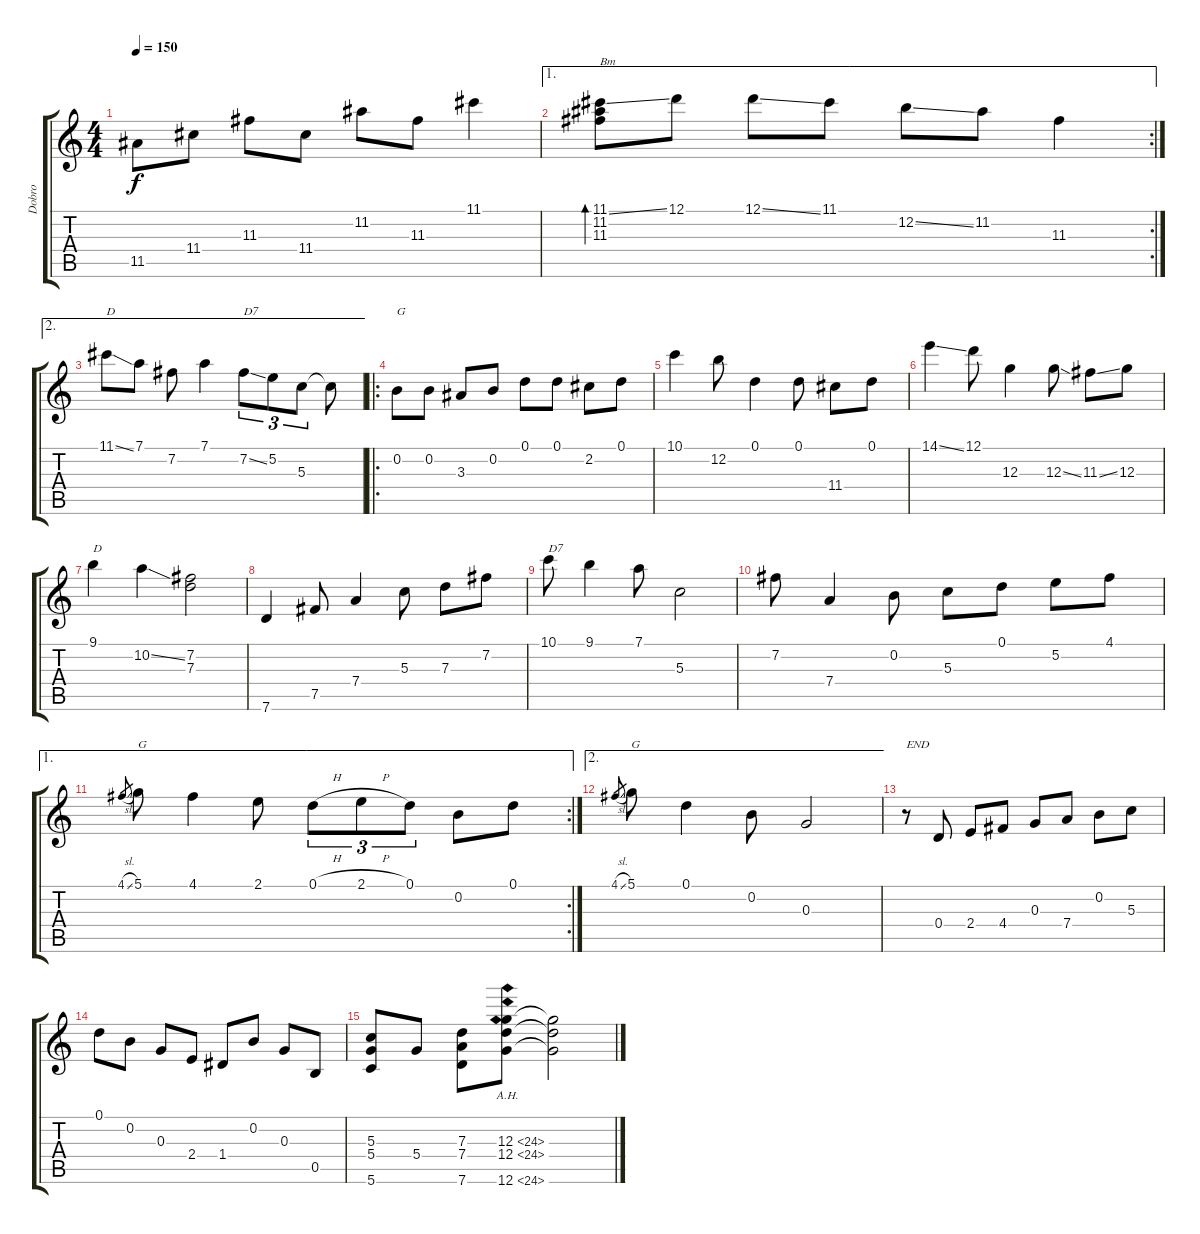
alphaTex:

\track ("Dobro" "Dobro") {instrument acousticguitarsteel}
\staff {score tabs}
\tuning (D4 B3 G3 D3 B2 G2) {hide}
\ts (4 4)
\tempo 150
\clef g2
\ks c
11.5{t}.8{dy f} 11.4.8 11.3.8 11.4.8 11.2.8 11.3.8 11.1.4 |
\ae 1
\rc 2
(11.1{ss} 11.2 11.3).8{bd 240 txt "Bm"} 12.1.8 12.1{ss}.8 11.1.8 12.2{ss}.8 11.2.8 11.3.4 |
\ae 2
11.1{ss}.8{txt "D"} 7.1.8 7.2.8 7.1.4 7.2{ss}.8{tu (3 2) txt "D7"} 5.2.8{tu (3 2)} 5.3.8{tu (3 2)} 5.3{t}.8 |
\ro
0.2.8{txt "G"} 0.2.8 3.3.8 0.2.8 0.1.8 0.1.8 2.2.8 0.1.8 |
10.1.4 12.2.8 0.1.4 0.1.8 11.4.8 0.1.8 |
14.1{ss}.4 12.1.8 12.3.4 12.3{ss}.8 11.3{ss}.8 12.3.8 |
9.1.4{txt "D"} 10.2{ss}.4 (7.2 7.3).2 |
7.6.4 7.5.8 7.4.4 5.3.8 7.3.8 7.2.8 |
10.1.8{txt "D7"} 9.1.4 7.1.8 5.3.2 |
7.2.8 7.4.4 0.2.8 5.3.8 0.1.8 5.2.8 4.1.8 |
\ae 1
\rc 2
4.1{sl}.8{gr} 5.1.8{txt "G"} 4.1.4 2.1.8 0.1{h}.8{tu (3 2)} 2.1{h}.8{tu (3 2)} 0.1.8{tu (3 2)} 0.2.8 0.1.8 |
\ae 2
4.1{sl}.8{gr} 5.1.8{txt "G"} 0.1.4 0.2.8 0.3.2 |
r.8{txt "END"} 0.4.8 2.4.8 4.4.8 0.3.8 7.4.8 0.2.8 5.3.8 |
0.1.8 0.2.8 0.3.8 2.4.8 1.4.8 0.2.8 0.3.8 0.5.8 |
(5.3 5.4 5.6).8 5.4.8 (7.3 7.4 7.6).8 (12.3{ah 12} 12.4{ah 12} 12.6{ah 12}).8 (12.3{t} 12.4{t} 12.6{t}).2
